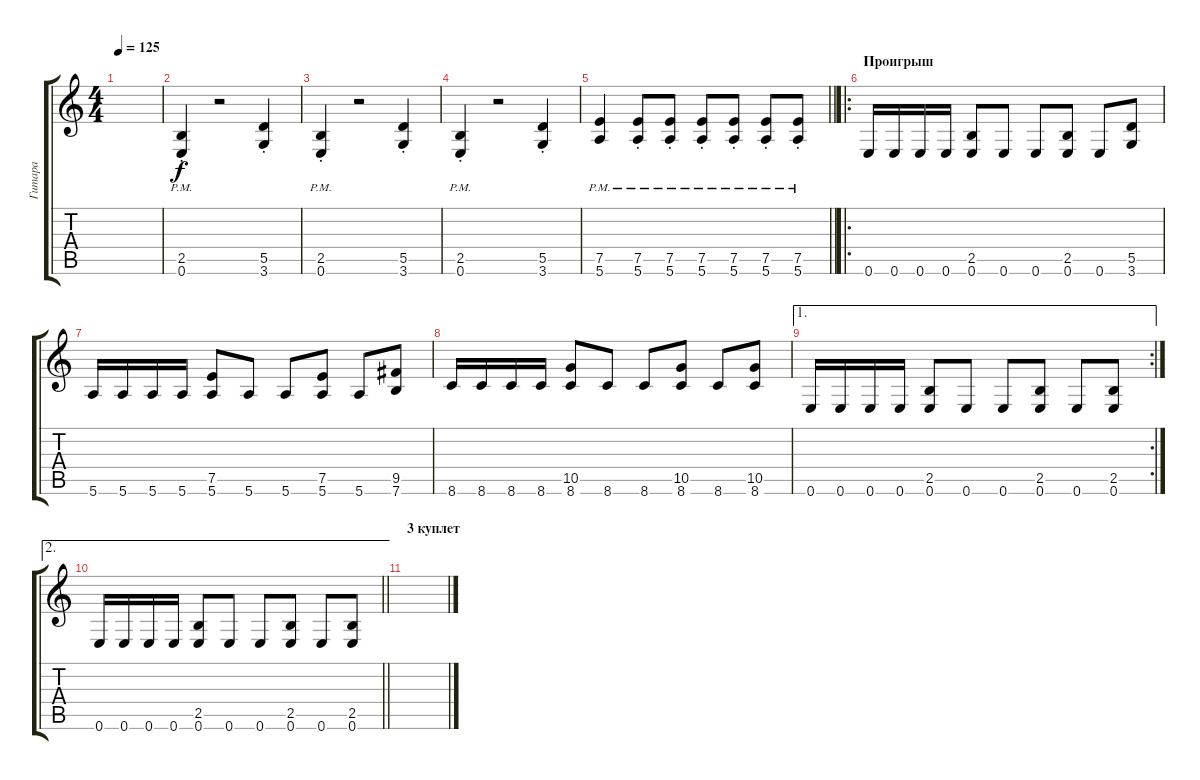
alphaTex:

\track ("Гитара" "Гитара") {instrument distortionguitar}
\staff {score tabs}
\tuning (E4 B3 G3 D3 A2 E2) {hide}
\ts (4 4)
\tempo 125
\clef g2
\ks c
|
(2.5{pm st} 0.6{pm st}).4 r.2 (5.5{st} 3.6{st}).4 |
(2.5{pm st} 0.6{pm st}).4 r.2 (5.5{st} 3.6{st}).4 |
(2.5{pm st} 0.6{pm st}).4 r.2 (5.5{st} 3.6{st}).4 |
\barLineRight lightlight
(7.5{pm} 5.6{pm}).4 (7.5{pm st} 5.6{pm st}).8 (7.5{pm st} 5.6{pm st}).8 (7.5{pm st} 5.6{pm st}).8 (7.5{pm st} 5.6{pm st}).8 (7.5{pm st} 5.6{pm st}).8 (7.5{pm st} 5.6{pm st}).8 |
\ro
\section ("" "Проигрыш")
0.6.16{volume 14 instrument distortionguitar} 0.6.16 0.6.16 0.6.16 (2.5 0.6).8 0.6.8 0.6.8 (2.5 0.6).8 0.6.8 (5.5 3.6).8 |
5.6.16 5.6.16 5.6.16 5.6.16 (7.5 5.6).8 5.6.8 5.6.8 (7.5 5.6).8 5.6.8 (9.5 7.6).8 |
8.6.16 8.6.16 8.6.16 8.6.16 (10.5 8.6).8 8.6.8 8.6.8 (10.5 8.6).8 8.6.8 (10.5 8.6).8 |
\ae 1
\rc 2
0.6.16 0.6.16 0.6.16 0.6.16 (2.5 0.6).8 0.6.8 0.6.8 (2.5 0.6).8 0.6.8 (2.5 0.6).8 |
\ae 2
\barLineRight lightlight
0.6.16 0.6.16 0.6.16 0.6.16 (2.5 0.6).8 0.6.8 0.6.8 (2.5 0.6).8 0.6.8 (2.5 0.6).8 |
\section ("" "3 куплет")
